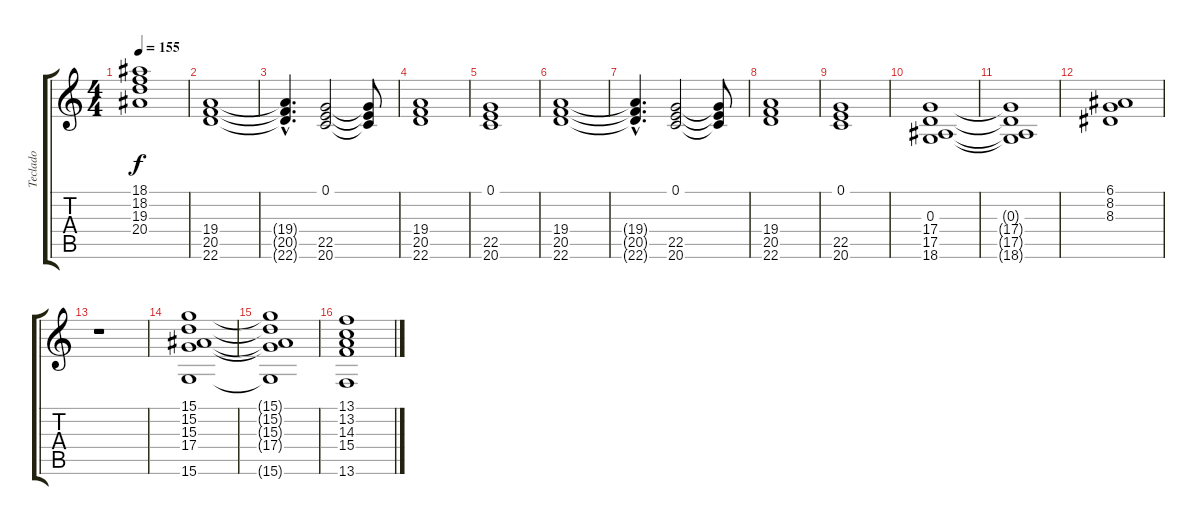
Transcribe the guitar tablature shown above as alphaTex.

\track ("Teclado" "Teclado") {instrument stringensemble1}
\staff {score tabs}
\tuning (E4 B3 G3 D3 A2 E2) {hide}
\ts (4 4)
\tempo 155
\clef g2
\ks c
(18.1 18.2 19.3 20.4).1{dy f} |
(19.4 20.5 22.6).1 |
(19.4{hac t} 20.5{hac t} 22.6{hac t}).4{d} (0.1 22.5 20.6).2 (0.1{t} 22.5{t} 20.6{t}).8 |
(19.4 20.5 22.6).1 |
(0.1 22.5 20.6).1 |
(19.4 20.5 22.6).1 |
(19.4{hac t} 20.5{hac t} 22.6{hac t}).4{d} (0.1 22.5 20.6).2 (0.1{t} 22.5{t} 20.6{t}).8 |
(19.4 20.5 22.6).1 |
(0.1 22.5 20.6).1 |
(0.3 17.4 17.5 18.6).1 |
(0.3{t} 17.4{t} 17.5{t} 18.6{t}).1 |
(6.1 8.2 8.3).1 |
r.1 |
(15.1 15.2 15.3 17.4 15.6).1 |
(15.1{t} 15.2{t} 15.3{t} 17.4{t} 15.6{t}).1 |
(13.1 13.2 14.3 15.4 13.6).1
